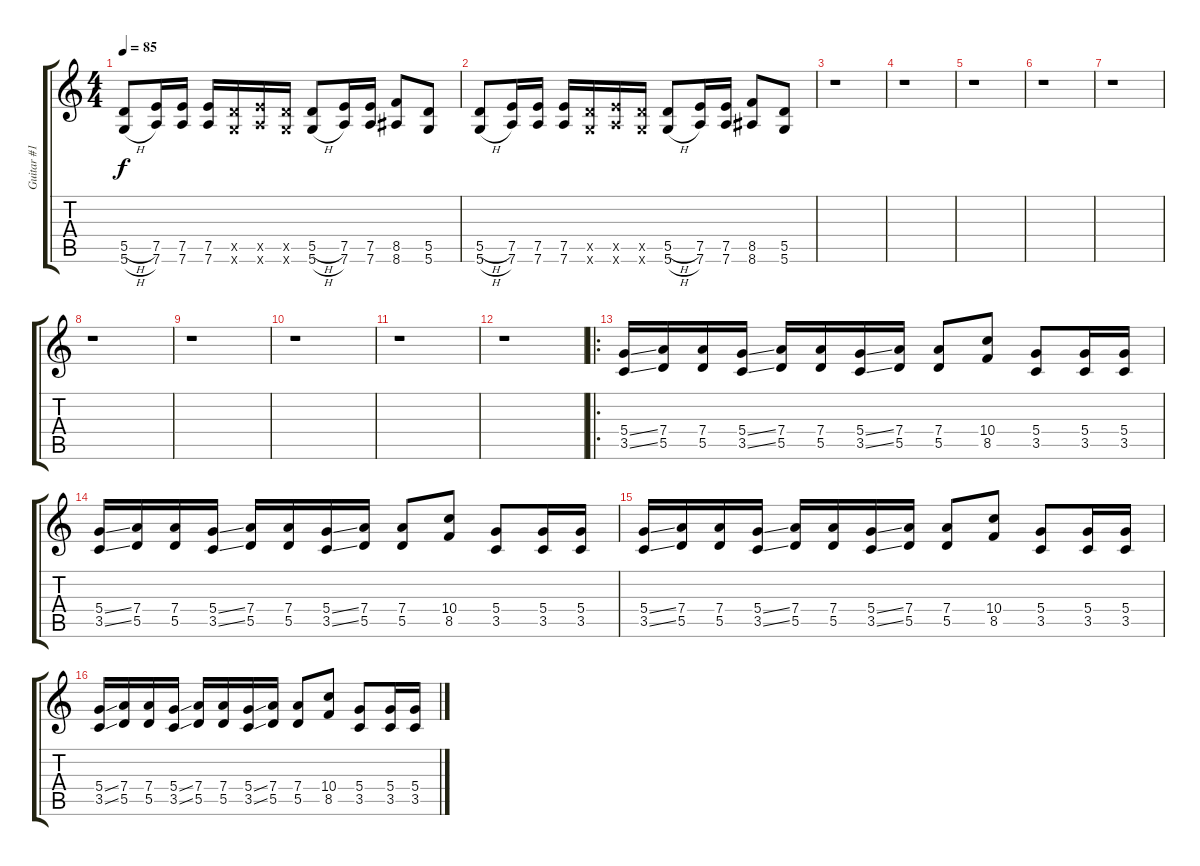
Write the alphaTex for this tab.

\track ("Guitar #1" "Guitar #1") {instrument overdrivenguitar}
\staff {score tabs}
\tuning (E4 B3 G3 D3 A2 D2) {hide}
\ts (4 4)
\tempo 85
\clef g2
\ks c
(5.5{h} 5.6{h}).8{dy f} (7.5 7.6).16 (7.5 7.6).16 (7.5 7.6).16 (5.5{x} 5.6{x}).16 (7.5{x} 7.6{x}).16 (5.5{x} 5.6{x}).16 (5.5{h} 5.6{h}).8 (7.5 7.6).16 (7.5 7.6).16 (8.5 8.6).8 (5.5 5.6).8 |
(5.5{h} 5.6{h}).8 (7.5 7.6).16 (7.5 7.6).16 (7.5 7.6).16 (5.5{x} 5.6{x}).16 (7.5{x} 7.6{x}).16 (5.5{x} 5.6{x}).16 (5.5{h} 5.6{h}).8 (7.5 7.6).16 (7.5 7.6).16 (8.5 8.6).8 (5.5 5.6).8 |
r.1 |
r.1 |
r.1 |
r.1 |
r.1 |
r.1 |
r.1 |
r.1 |
r.1 |
r.1 |
\ro
(5.4{ss} 3.5{ss}).16 (7.4 5.5).16 (7.4 5.5).16 (5.4{ss} 3.5{ss}).16 (7.4 5.5).16 (7.4 5.5).16 (5.4{ss} 3.5{ss}).16 (7.4 5.5).16 (7.4 5.5).8 (10.4 8.5).8 (5.4 3.5).8 (5.4 3.5).16 (5.4 3.5).16 |
(5.4{ss} 3.5{ss}).16 (7.4 5.5).16 (7.4 5.5).16 (5.4{ss} 3.5{ss}).16 (7.4 5.5).16 (7.4 5.5).16 (5.4{ss} 3.5{ss}).16 (7.4 5.5).16 (7.4 5.5).8 (10.4 8.5).8 (5.4 3.5).8 (5.4 3.5).16 (5.4 3.5).16 |
(5.4{ss} 3.5{ss}).16 (7.4 5.5).16 (7.4 5.5).16 (5.4{ss} 3.5{ss}).16 (7.4 5.5).16 (7.4 5.5).16 (5.4{ss} 3.5{ss}).16 (7.4 5.5).16 (7.4 5.5).8 (10.4 8.5).8 (5.4 3.5).8 (5.4 3.5).16 (5.4 3.5).16 |
(5.4{ss} 3.5{ss}).16 (7.4 5.5).16 (7.4 5.5).16 (5.4{ss} 3.5{ss}).16 (7.4 5.5).16 (7.4 5.5).16 (5.4{ss} 3.5{ss}).16 (7.4 5.5).16 (7.4 5.5).8 (10.4 8.5).8 (5.4 3.5).8 (5.4 3.5).16 (5.4 3.5).16
